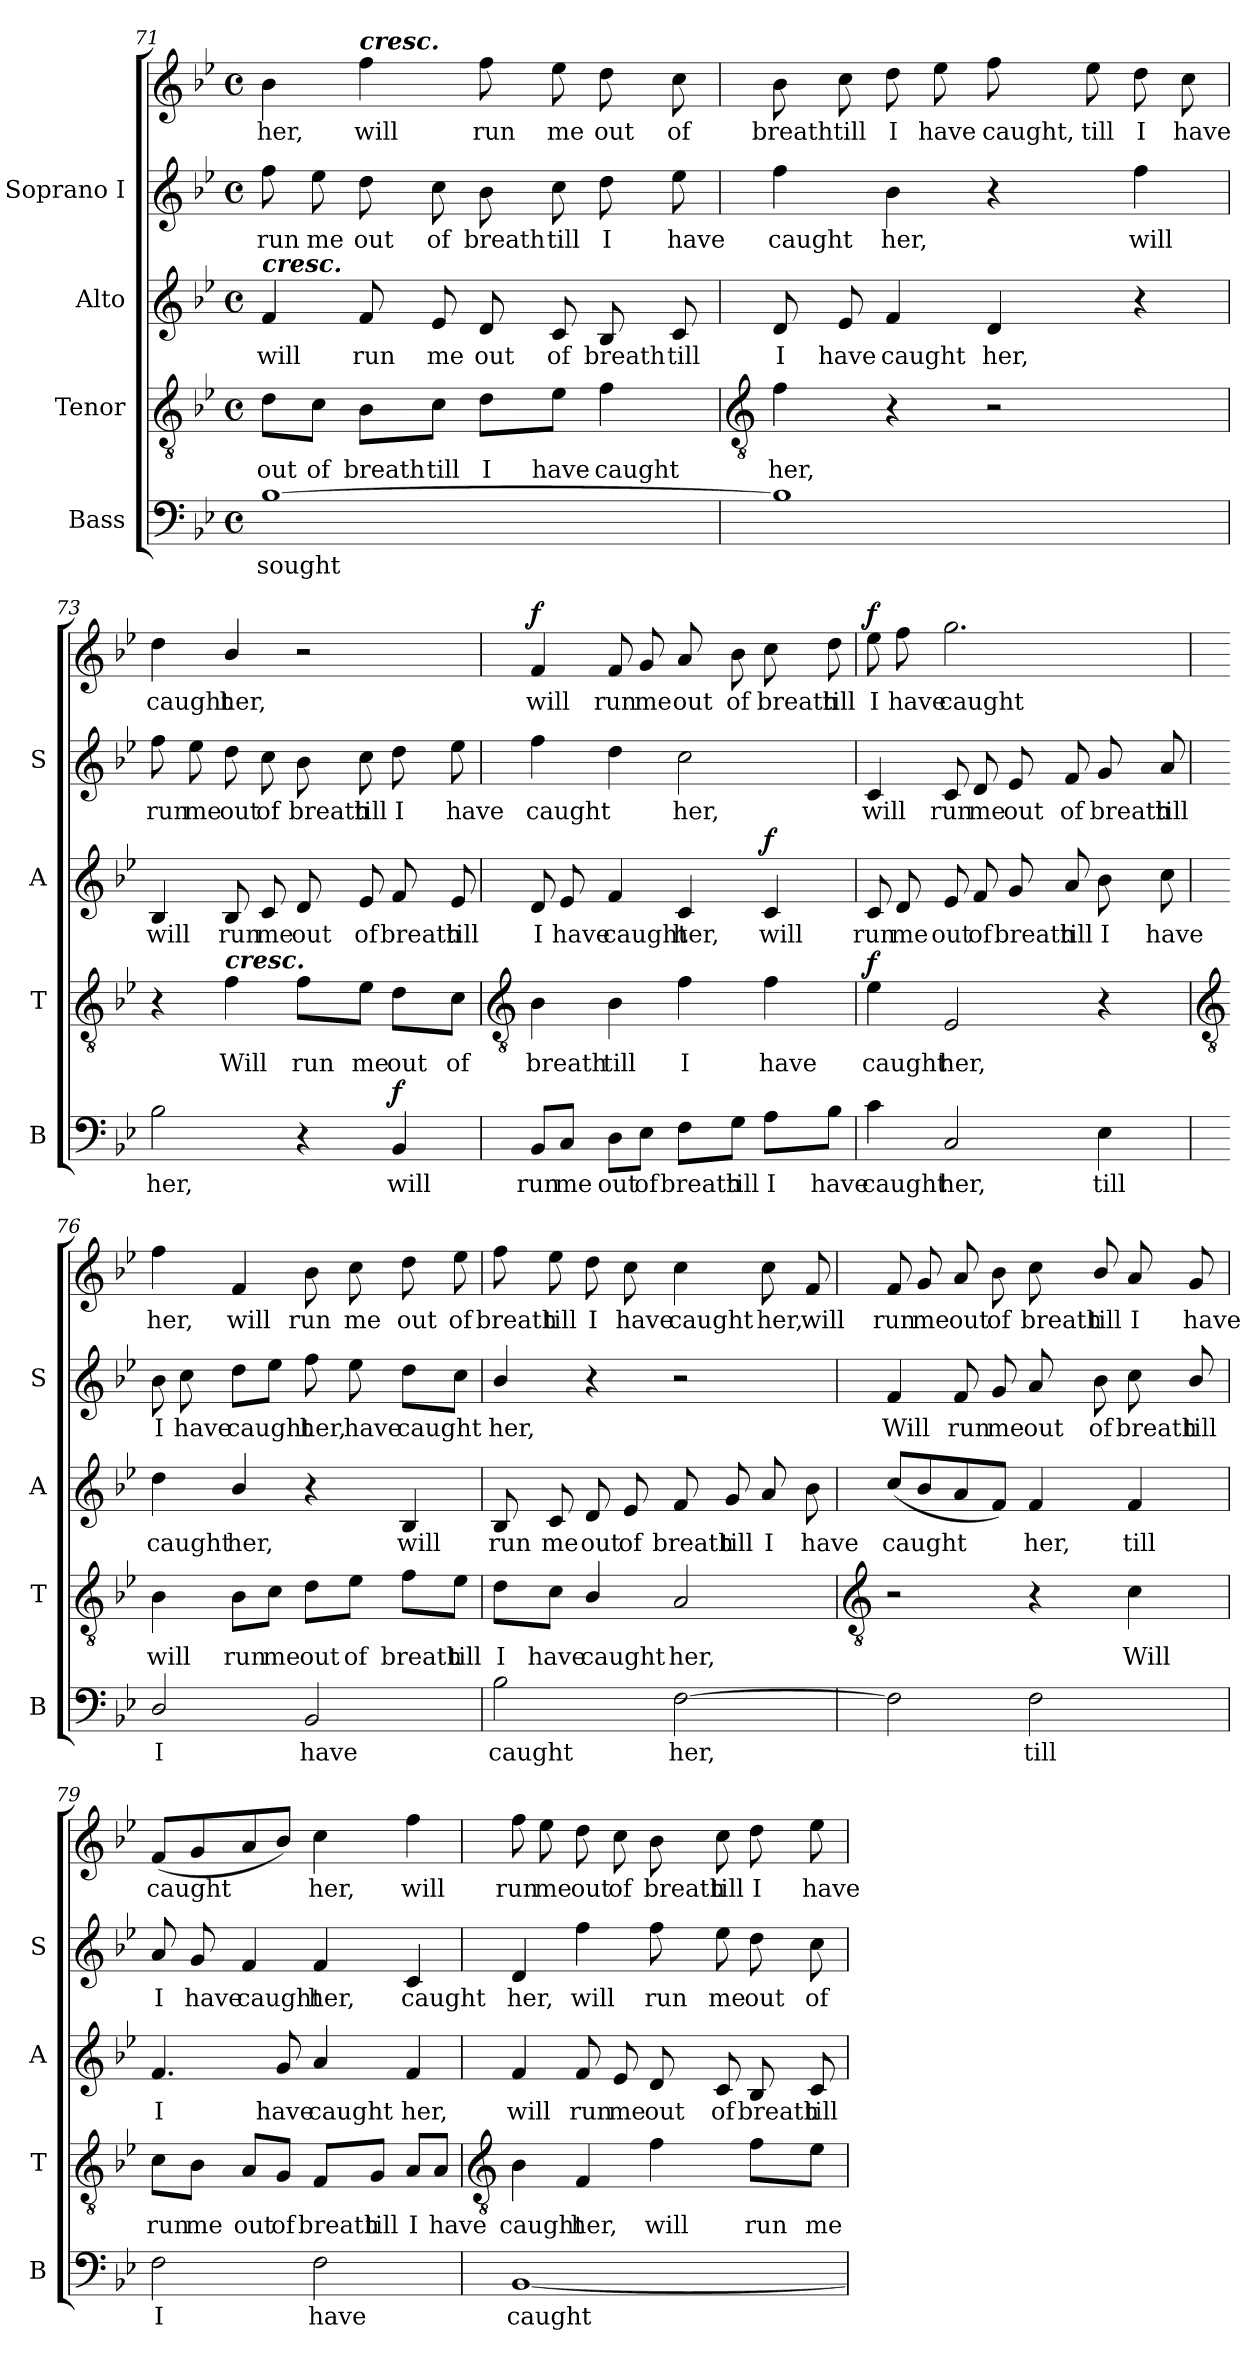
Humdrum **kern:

**kern	**text	**dynam	**kern	**text	**dynam	**kern	**text	**dynam	**kern	**text	**kern	**text	**dynam
*part4	*part4	*part4	*part3	*part3	*part3	*part2	*part2	*part2	*part1	*part1	*part1	*part1	*part1
*staff5	*staff5	*staff5	*staff4	*staff4	*staff4	*staff3	*staff3	*staff3	*staff2	*staff2	*staff1	*staff1	*staff1/2
*I"Bass	*	*	*I"Tenor	*	*	*I"Alto	*	*	*I"Soprano I	*	*	*	*
*I'B	*	*	*I'T	*	*	*I'A	*	*	*I'S	*	*	*	*
*clefF4	*	*	*clefGv2	*	*	*clefG2	*	*	*clefG2	*	*clefG2	*	*
*k[b-e-]	*	*	*k[b-e-]	*	*	*k[b-e-]	*	*	*k[b-e-]	*	*k[b-e-]	*	*
*B-:	*	*	*B-:	*	*	*B-:	*	*	*B-:	*	*B-:	*	*
*M4/4	*	*	*M4/4	*	*	*M4/4	*	*	*M4/4	*	*M4/4	*	*
*met(c)	*	*	*met(c)	*	*	*met(c)	*	*	*met(c)	*	*met(c)	*	*
=71	=71	=71	=71	=71	=71	=71	=71	=71	=71	=71	=71	=71	=71
!	!	!	!	!	!	!LO:TX:a:Bi:t=cresc.	!	!	!	!	!	!	!
!	!LO:LY:b	!	!	!LO:LY:b	!	!	!LO:LY:b	!	!	!LO:LY:b	!	!LO:LY:b	!
[1B-	sought	.	8d\L	out	.	4f	will	.	8ff	run	4b-	her,	.
!	!	!	!	!LO:LY:b	!	!	!	!	!	!LO:LY:b	!	!	!
.	.	.	8c\J	of	.	.	.	.	8ee-	me	.	.	.
!	!	!	!	!	!	!	!	!	!	!	!LO:TX:a:Bi:t=cresc.	!	!
!	!	!	!	!LO:LY:b	!	!	!LO:LY:b	!	!	!LO:LY:b	!	!LO:LY:b	!
.	.	.	8B-\L	breath	.	8f	run	.	8dd	out	4ff	will	.
!	!	!	!	!LO:LY:b	!	!	!LO:LY:b	!	!	!LO:LY:b	!	!	!
.	.	.	8c\J	till	.	8e-	me	.	8cc	of	.	.	.
!	!	!	!	!LO:LY:b	!	!	!LO:LY:b	!	!	!LO:LY:b	!	!LO:LY:b	!
.	.	.	8d\L	I	.	8d	out	.	8b-	breath	8ff	run	.
!	!	!	!	!LO:LY:b	!	!	!LO:LY:b	!	!	!LO:LY:b	!	!LO:LY:b	!
.	.	.	8e-\J	have	.	8c	of	.	8cc	till	8ee-	me	.
!	!	!	!	!LO:LY:b	!	!	!LO:LY:b	!	!	!LO:LY:b	!	!LO:LY:b	!
.	.	.	4f	caught	.	8B-	breath	.	8dd	I	8dd	out	.
!	!	!	!	!	!	!	!LO:LY:b	!	!	!LO:LY:b	!	!LO:LY:b	!
.	.	.	.	.	.	8c	till	.	8ee-	have	8cc	of	.
!!LO:LB:g=z
=72	=72	=72	=72	=72	=72	=72	=72	=72	=72	=72	=72	=72	=72
*	*	*	*clefGv2	*	*	*	*	*	*	*	*	*	*
!	!	!	!	!LO:LY:b	!	!	!LO:LY:b	!	!	!LO:LY:b	!	!LO:LY:b	!
1B-]	.	.	4f	her,	.	8d	I	.	4ff	caught	8b-	breath	.
!	!	!	!	!	!	!	!LO:LY:b	!	!	!	!	!LO:LY:b	!
.	.	.	.	.	.	8e-	have	.	.	.	8cc	till	.
!	!	!	!	!	!	!	!LO:LY:b	!	!	!LO:LY:b	!	!LO:LY:b	!
.	.	.	4r	.	.	4f	caught	.	4b-	her,	8dd	I	.
!	!	!	!	!	!	!	!	!	!	!	!	!LO:LY:b	!
.	.	.	.	.	.	.	.	.	.	.	8ee-	have	.
!	!	!	!	!	!	!	!LO:LY:b	!	!	!	!	!LO:LY:b	!
.	.	.	2r	.	.	4d	her,	.	4r	.	8ff	caught,	.
!	!	!	!	!	!	!	!	!	!	!	!	!LO:LY:b	!
.	.	.	.	.	.	.	.	.	.	.	8ee-	till	.
!	!	!	!	!	!	!	!	!	!	!LO:LY:b	!	!LO:LY:b	!
.	.	.	.	.	.	4r	.	.	4ff	will	8dd	I	.
!	!	!	!	!	!	!	!	!	!	!	!	!LO:LY:b	!
.	.	.	.	.	.	.	.	.	.	.	8cc	have	.
=73	=73	=73	=73	=73	=73	=73	=73	=73	=73	=73	=73	=73	=73
!	!LO:LY:b	!	!	!	!	!	!LO:LY:b	!	!	!LO:LY:b	!	!LO:LY:b	!
2B-	her,	.	4r	.	.	4B-	will	.	8ff	run	4dd	caught	.
!	!	!	!	!	!	!	!	!	!	!LO:LY:b	!	!	!
.	.	.	.	.	.	.	.	.	8ee-	me	.	.	.
!	!	!	!LO:TX:a:Bi:t=cresc.	!	!	!	!	!	!	!	!	!	!
!	!	!	!	!LO:LY:b	!	!	!LO:LY:b	!	!	!LO:LY:b	!	!LO:LY:b	!
.	.	.	4f	Will	.	8B-	run	.	8dd	out	4b-/	her,	.
!	!	!	!	!	!	!	!LO:LY:b	!	!	!LO:LY:b	!	!	!
.	.	.	.	.	.	8c	me	.	8cc	of	.	.	.
!	!	!	!	!LO:LY:b	!	!	!LO:LY:b	!	!	!LO:LY:b	!	!	!
4r	.	.	8f\L	run	.	8d	out	.	8b-	breath	2r	.	.
!	!	!	!	!LO:LY:b	!	!	!LO:LY:b	!	!	!LO:LY:b	!	!	!
.	.	.	8e-\J	me	.	8e-	of	.	8cc	till	.	.	.
!	!LO:LY:b	!LO:DY:b	!	!LO:LY:b	!	!	!LO:LY:b	!	!	!LO:LY:b	!	!	!
4BB-	will	f	8d\L	out	.	8f	breath	.	8dd	I	.	.	.
!	!	!	!	!LO:LY:b	!	!	!LO:LY:b	!	!	!LO:LY:b	!	!	!
.	.	.	8c\J	of	.	8e-	till	.	8ee-	have	.	.	.
!!LO:LB:g=z
=74	=74	=74	=74	=74	=74	=74	=74	=74	=74	=74	=74	=74	=74
*	*	*	*clefGv2	*	*	*	*	*	*	*	*	*	*
!	!LO:LY:b	!	!	!LO:LY:b	!	!	!LO:LY:b	!	!	!LO:LY:b	!	!LO:LY:b	!LO:DY:b
8BB-/L	run	.	4B-	breath	.	8d	I	.	4ff	caught	4f	will	f
!	!LO:LY:b	!	!	!	!	!	!LO:LY:b	!	!	!	!	!	!
8C/J	me	.	.	.	.	8e-	have	.	.	.	.	.	.
!	!LO:LY:b	!	!	!LO:LY:b	!	!	!LO:LY:b	!	!	!	!	!LO:LY:b	!
8D\L	out	.	4B-	till	.	4f	caught	.	4dd	.	8f	run	.
!	!LO:LY:b	!	!	!	!	!	!	!	!	!	!	!LO:LY:b	!
8E-\J	of	.	.	.	.	.	.	.	.	.	8g	me	.
!	!LO:LY:b	!	!	!LO:LY:b	!	!	!LO:LY:b	!	!	!LO:LY:b	!	!LO:LY:b	!
8F\L	breath	.	4f	I	.	4c	her,	.	2cc	her,	8a	out	.
!	!LO:LY:b	!	!	!	!	!	!	!	!	!	!	!LO:LY:b	!
8G\J	till	.	.	.	.	.	.	.	.	.	8b-	of	.
!	!LO:LY:b	!	!	!LO:LY:b	!	!	!LO:LY:b	!LO:DY:b	!	!	!	!LO:LY:b	!
8A\L	I	.	4f	have	.	4c	will	f	.	.	8cc	breath	.
!	!LO:LY:b	!	!	!	!	!	!	!	!	!	!	!LO:LY:b	!
8B-\J	have	.	.	.	.	.	.	.	.	.	8dd	till	.
=75	=75	=75	=75	=75	=75	=75	=75	=75	=75	=75	=75	=75	=75
!	!LO:LY:b	!	!	!LO:LY:b	!LO:DY:b	!	!LO:LY:b	!	!	!LO:LY:b	!	!LO:LY:b	!LO:DY:b=2
4c	caught	.	4e-	caught	f	8c	run	.	4c	will	8ee-	I	f
!	!	!	!	!	!	!	!LO:LY:b	!	!	!	!	!LO:LY:b	!
.	.	.	.	.	.	8d	me	.	.	.	8ff	have	.
!	!LO:LY:b	!	!	!LO:LY:b	!	!	!LO:LY:b	!	!	!LO:LY:b	!	!LO:LY:b	!
2C	her,	.	2E-	her,	.	8e-	out	.	8c	run	2.gg	caught	.
!	!	!	!	!	!	!	!LO:LY:b	!	!	!LO:LY:b	!	!	!
.	.	.	.	.	.	8f	of	.	8d	me	.	.	.
!	!	!	!	!	!	!	!LO:LY:b	!	!	!LO:LY:b	!	!	!
.	.	.	.	.	.	8g	breath	.	8e-	out	.	.	.
!	!	!	!	!	!	!	!LO:LY:b	!	!	!LO:LY:b	!	!	!
.	.	.	.	.	.	8a	till	.	8f	of	.	.	.
!	!LO:LY:b	!	!	!	!	!	!LO:LY:b	!	!	!LO:LY:b	!	!	!
4E-	till	.	4r	.	.	8b-	I	.	8g	breath	.	.	.
!	!	!	!	!	!	!	!LO:LY:b	!	!	!LO:LY:b	!	!	!
.	.	.	.	.	.	8cc	have	.	8a	till	.	.	.
!!LO:LB:g=z
=76	=76	=76	=76	=76	=76	=76	=76	=76	=76	=76	=76	=76	=76
*	*	*	*clefGv2	*	*	*	*	*	*	*	*	*	*
!	!LO:LY:b	!	!	!LO:LY:b	!	!	!LO:LY:b	!	!	!LO:LY:b	!	!LO:LY:b	!
2D/	I	.	4B-	will	.	4dd	caught	.	8b-	I	4ff	her,	.
!	!	!	!	!	!	!	!	!	!	!LO:LY:b	!	!	!
.	.	.	.	.	.	.	.	.	8cc	have	.	.	.
!	!	!	!	!LO:LY:b	!	!	!LO:LY:b	!	!	!LO:LY:b	!	!LO:LY:b	!
.	.	.	8B-\L	run	.	4b-/	her,	.	8ddL	caught	4f	will	.
!	!	!	!	!LO:LY:b	!	!	!	!	!	!	!	!	!
.	.	.	8c\J	me	.	.	.	.	8ee-J	.	.	.	.
!	!LO:LY:b	!	!	!LO:LY:b	!	!	!	!	!	!LO:LY:b	!	!LO:LY:b	!
2BB-	have	.	8d\L	out	.	4r	.	.	8ff	her,	8b-	run	.
!	!	!	!	!LO:LY:b	!	!	!	!	!	!LO:LY:b	!	!LO:LY:b	!
.	.	.	8e-\J	of	.	.	.	.	8ee-	have	8cc	me	.
!	!	!	!	!LO:LY:b	!	!	!LO:LY:b	!	!	!LO:LY:b	!	!LO:LY:b	!
.	.	.	8f\L	breath	.	4B-	will	.	8ddL	caught	8dd	out	.
!	!	!	!	!LO:LY:b	!	!	!	!	!	!	!	!LO:LY:b	!
.	.	.	8e-\J	till	.	.	.	.	8ccJ	.	8ee-	of	.
=77	=77	=77	=77	=77	=77	=77	=77	=77	=77	=77	=77	=77	=77
!	!LO:LY:b	!	!	!LO:LY:b	!	!	!LO:LY:b	!	!	!LO:LY:b	!	!LO:LY:b	!
2B-	caught	.	8d\L	I	.	8B-	run	.	4b-/	her,	8ff	breath	.
!	!	!	!	!LO:LY:b	!	!	!LO:LY:b	!	!	!	!	!LO:LY:b	!
.	.	.	8c\J	have	.	8c	me	.	.	.	8ee-	till	.
!	!	!	!	!LO:LY:b	!	!	!LO:LY:b	!	!	!	!	!LO:LY:b	!
.	.	.	4B-/	caught	.	8d	out	.	4r	.	8dd	I	.
!	!	!	!	!	!	!	!LO:LY:b	!	!	!	!	!LO:LY:b	!
.	.	.	.	.	.	8e-	of	.	.	.	8cc	have	.
!	!LO:LY:b	!	!	!LO:LY:b	!	!	!LO:LY:b	!	!	!	!	!LO:LY:b	!
[2F	her,	.	2A	her,	.	8f	breath	.	2r	.	4cc	caught	.
!	!	!	!	!	!	!	!LO:LY:b	!	!	!	!	!	!
.	.	.	.	.	.	8g	till	.	.	.	.	.	.
!	!	!	!	!	!	!	!LO:LY:b	!	!	!	!	!LO:LY:b	!
.	.	.	.	.	.	8a	I	.	.	.	8cc	her,	.
!	!	!	!	!	!	!	!LO:LY:b	!	!	!	!	!LO:LY:b	!
.	.	.	.	.	.	8b-	have	.	.	.	8f	will	.
!!LO:LB:g=z
=78	=78	=78	=78	=78	=78	=78	=78	=78	=78	=78	=78	=78	=78
*	*	*	*clefGv2	*	*	*	*	*	*	*	*	*	*
!	!	!	!	!	!	!	!LO:LY:b	!	!	!LO:LY:b	!	!LO:LY:b	!
2F]	.	.	2r	.	.	(<8ccL	caught	.	4f	Will	8f	run	.
!	!	!	!	!	!	!	!	!	!	!	!	!LO:LY:b	!
.	.	.	.	.	.	8b-	.	.	.	.	8g	me	.
!	!	!	!	!	!	!	!	!	!	!LO:LY:b	!	!LO:LY:b	!
.	.	.	.	.	.	8a	.	.	8f	run	8a	out	.
!	!	!	!	!	!	!	!	!	!	!LO:LY:b	!	!LO:LY:b	!
.	.	.	.	.	.	8fJ)	.	.	8g	me	8b-	of	.
!	!LO:LY:b	!	!	!	!	!	!LO:LY:b	!	!	!LO:LY:b	!	!LO:LY:b	!
2F	till	.	4r	.	.	4f	her,	.	8a	out	8cc	breath	.
!	!	!	!	!	!	!	!	!	!	!LO:LY:b	!	!LO:LY:b	!
.	.	.	.	.	.	.	.	.	8b-	of	8b-/	till	.
!	!	!	!	!LO:LY:b	!	!	!LO:LY:b	!	!	!LO:LY:b	!	!LO:LY:b	!
.	.	.	4c	Will	.	4f	till	.	8cc	breath	8a	I	.
!	!	!	!	!	!	!	!	!	!	!LO:LY:b	!	!LO:LY:b	!
.	.	.	.	.	.	.	.	.	8b-/	till	8g	have	.
=79	=79	=79	=79	=79	=79	=79	=79	=79	=79	=79	=79	=79	=79
!	!LO:LY:b	!	!	!LO:LY:b	!	!	!LO:LY:b	!	!	!LO:LY:b	!	!LO:LY:b	!
2F	I	.	8c\L	run	.	4.f	I	.	8a	I	(<8fL	caught	.
!	!	!	!	!LO:LY:b	!	!	!	!	!	!LO:LY:b	!	!	!
.	.	.	8B-\J	me	.	.	.	.	8g	have	8g	.	.
!	!	!	!	!LO:LY:b	!	!	!	!	!	!LO:LY:b	!	!	!
.	.	.	8A/L	out	.	.	.	.	4f	caught	8a	.	.
!	!	!	!	!LO:LY:b	!	!	!LO:LY:b	!	!	!	!	!	!
.	.	.	8G/J	of	.	8g	have	.	.	.	8b-J)	.	.
!	!LO:LY:b	!	!	!LO:LY:b	!	!	!LO:LY:b	!	!	!LO:LY:b	!	!LO:LY:b	!
2F	have	.	8F/L	breath	.	4a	caught	.	4f	her,	4cc	her,	.
!	!	!	!	!LO:LY:b	!	!	!	!	!	!	!	!	!
.	.	.	8G/J	till	.	.	.	.	.	.	.	.	.
!	!	!	!	!LO:LY:b	!	!	!LO:LY:b	!	!	!LO:LY:b	!	!LO:LY:b	!
.	.	.	8A/L	I	.	4f	her,	.	4c	caught	4ff	will	.
!	!	!	!	!LO:LY:b	!	!	!	!	!	!	!	!	!
.	.	.	8A/J	have	.	.	.	.	.	.	.	.	.
!!LO:LB:g=z
=80	=80	=80	=80	=80	=80	=80	=80	=80	=80	=80	=80	=80	=80
*	*	*	*clefGv2	*	*	*	*	*	*	*	*	*	*
!	!LO:LY:b	!	!	!LO:LY:b	!	!	!LO:LY:b	!	!	!LO:LY:b	!	!LO:LY:b	!
[1BB-	caught	.	4B-	caught	.	4f	will	.	4d	her,	8ff	run	.
!	!	!	!	!	!	!	!	!	!	!	!	!LO:LY:b	!
.	.	.	.	.	.	.	.	.	.	.	8ee-	me	.
!	!	!	!	!LO:LY:b	!	!	!LO:LY:b	!	!	!LO:LY:b	!	!LO:LY:b	!
.	.	.	4F	her,	.	8f	run	.	4ff	will	8dd	out	.
!	!	!	!	!	!	!	!LO:LY:b	!	!	!	!	!LO:LY:b	!
.	.	.	.	.	.	8e-	me	.	.	.	8cc	of	.
!	!	!	!	!LO:LY:b	!	!	!LO:LY:b	!	!	!LO:LY:b	!	!LO:LY:b	!
.	.	.	4f	will	.	8d	out	.	8ff	run	8b-	breath	.
!	!	!	!	!	!	!	!LO:LY:b	!	!	!LO:LY:b	!	!LO:LY:b	!
.	.	.	.	.	.	8c	of	.	8ee-	me	8cc	till	.
!	!	!	!	!LO:LY:b	!	!	!LO:LY:b	!	!	!LO:LY:b	!	!LO:LY:b	!
.	.	.	8f\L	run	.	8B-	breath	.	8dd	out	8dd	I	.
!	!	!	!	!LO:LY:b	!	!	!LO:LY:b	!	!	!LO:LY:b	!	!LO:LY:b	!
.	.	.	8e-\J	me	.	8c	till	.	8cc	of	8ee-	have	.
=	=	=	=	=	=	=	=	=	=	=	=	=	=
*-	*-	*-	*-	*-	*-	*-	*-	*-	*-	*-	*-	*-	*-
